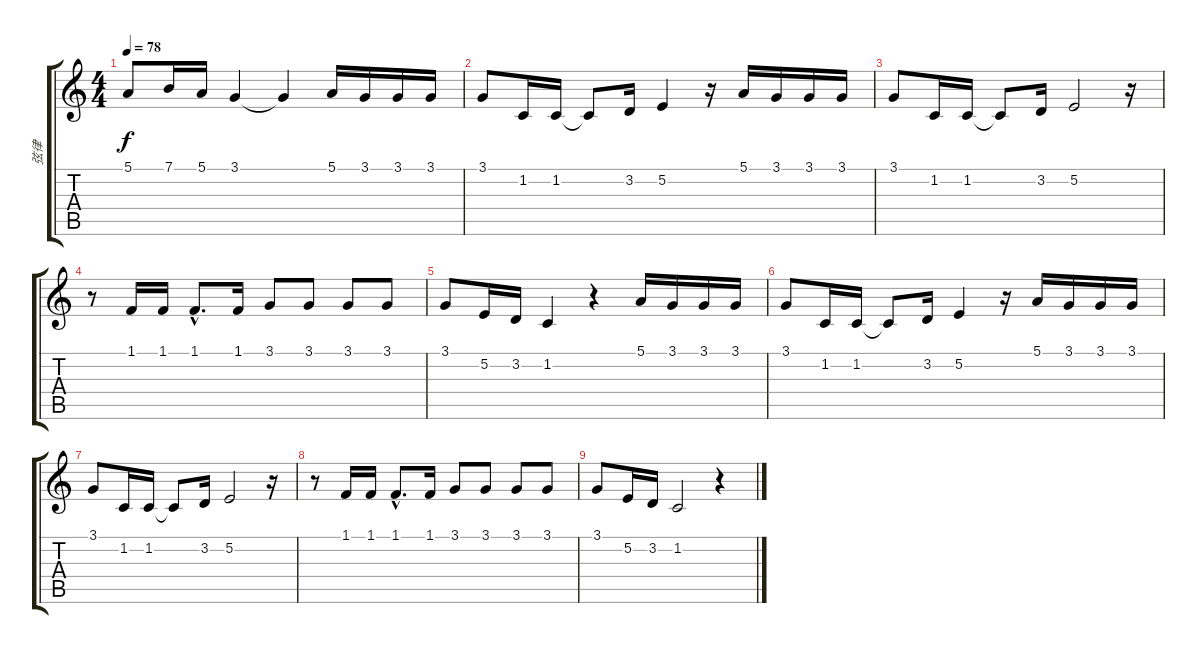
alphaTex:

\track ("弦律" "弦律") {instrument voiceoohs}
\staff {score tabs}
\tuning (E4 B3 G3 D3 A2 E2) {hide}
\ts (4 4)
\tempo 78
\clef g2
\ks c
5.1.8{dy f} 7.1.16 5.1.16 3.1.4 3.1{t}.4 5.1.16 3.1.16 3.1.16 3.1.16 |
3.1.8 1.2.16 1.2.16 1.2{t}.8 3.2.16 5.2.4 r.16 5.1.16 3.1.16 3.1.16 3.1.16 |
3.1.8 1.2.16 1.2.16 1.2{t}.8 3.2.16 5.2.2 r.16 |
r.8 1.1.16 1.1.16 1.1{hac}.8{d} 1.1.16 3.1.8 3.1.8 3.1.8 3.1.8 |
3.1.8 5.2.16 3.2.16 1.2.4 r.4 5.1.16 3.1.16 3.1.16 3.1.16 |
3.1.8 1.2.16 1.2.16 1.2{t}.8 3.2.16 5.2.4 r.16 5.1.16 3.1.16 3.1.16 3.1.16 |
3.1.8 1.2.16 1.2.16 1.2{t}.8 3.2.16 5.2.2 r.16 |
r.8 1.1.16 1.1.16 1.1{hac}.8{d} 1.1.16 3.1.8 3.1.8 3.1.8 3.1.8 |
3.1.8 5.2.16 3.2.16 1.2.2 r.4
